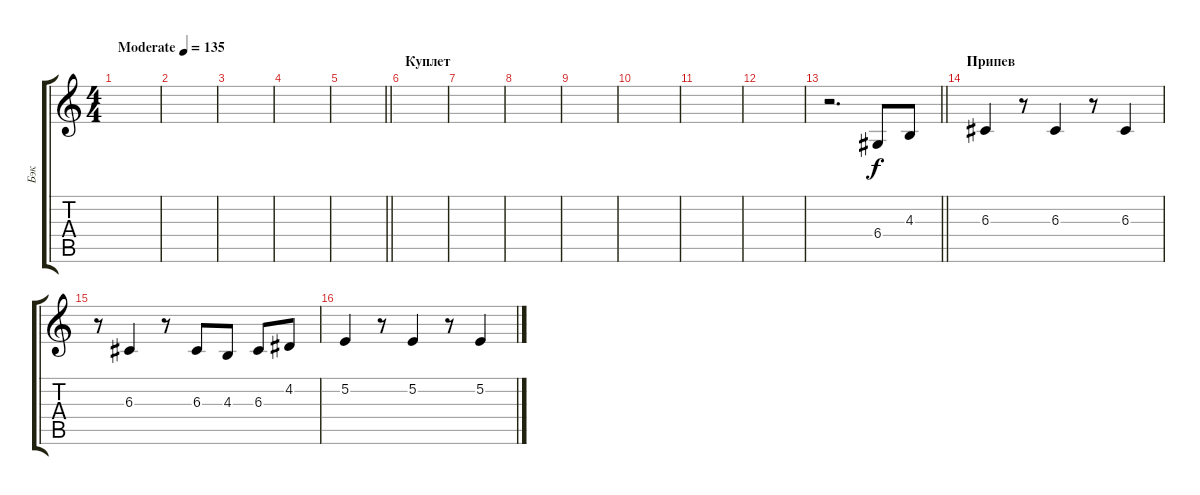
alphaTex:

\track ("Бэк" "Бэк") {instrument harmonica}
\staff {score tabs}
\tuning (E4 B3 G3 D3 A2 E2) {hide}
\ts (4 4)
\tempo (135 "Moderate")
\clef g2
\ks c
|
|
|
|
\barLineRight lightlight
|
\section ("" "Куплет")
|
|
|
|
|
|
|
\barLineRight lightlight
r.2{d} 6.4.8 4.3.8 |
\section ("" "Припев")
6.3.4 r.8 6.3.4 r.8 6.3.4 |
r.8 6.3.4 r.8 6.3.8 4.3.8 6.3.8 4.2.8 |
5.2.4 r.8 5.2.4 r.8 5.2.4
